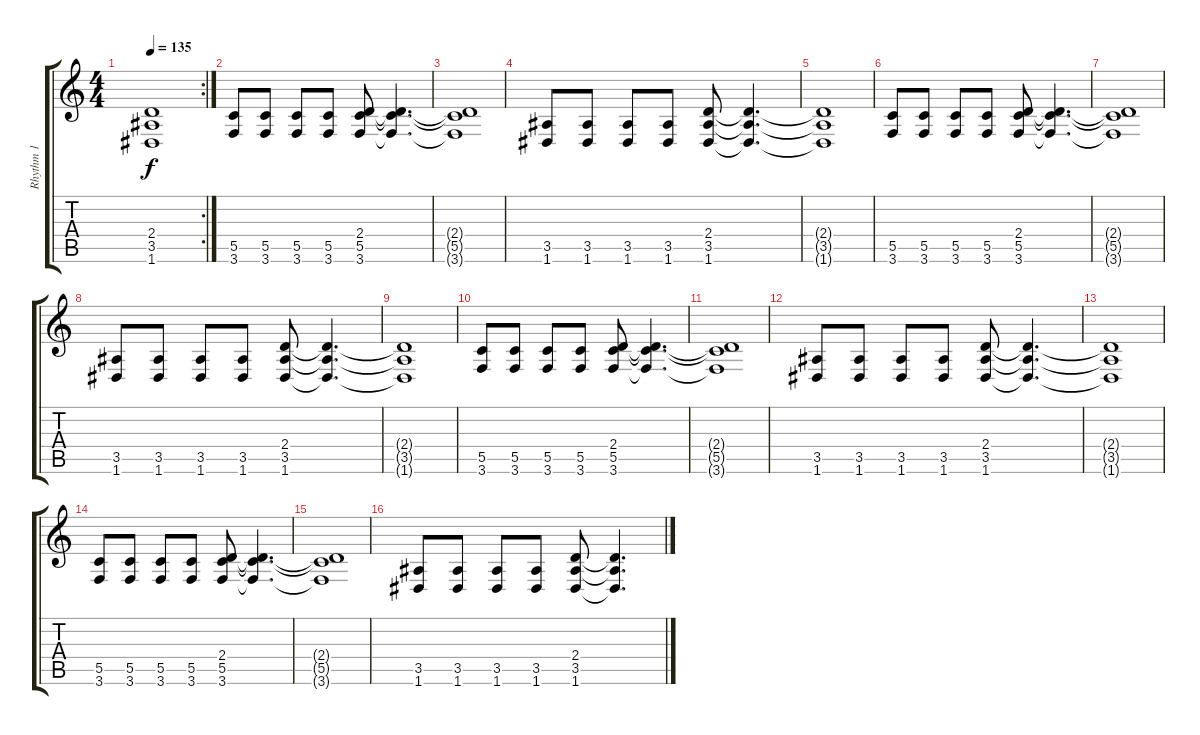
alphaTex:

\track ("Rhythm 1" "Rhythm 1") {instrument distortionguitar}
\staff {score tabs}
\tuning (D4 A3 F3 C3 G2 D2) {hide}
\rc 2
\ts (4 4)
\tempo 135
\clef g2
\ks c
(2.4{t} 3.5{t} 1.6{t}).1{dy f} |
(5.5 3.6).8 (5.5 3.6).8 (5.5 3.6).8 (5.5 3.6).8 (2.4 5.5 3.6).8 (2.4{t} 5.5{t} 3.6{t}).4{d} |
(2.4{t} 5.5{t} 3.6{t}).1 |
(3.5 1.6).8 (3.5 1.6).8 (3.5 1.6).8 (3.5 1.6).8 (2.4 3.5 1.6).8 (2.4{t} 3.5{t} 1.6{t}).4{d} |
(2.4{t} 3.5{t} 1.6{t}).1 |
(5.5 3.6).8 (5.5 3.6).8 (5.5 3.6).8 (5.5 3.6).8 (2.4 5.5 3.6).8 (2.4{t} 5.5{t} 3.6{t}).4{d} |
(2.4{t} 5.5{t} 3.6{t}).1 |
(3.5 1.6).8 (3.5 1.6).8 (3.5 1.6).8 (3.5 1.6).8 (2.4 3.5 1.6).8 (2.4{t} 3.5{t} 1.6{t}).4{d} |
(2.4{t} 3.5{t} 1.6{t}).1 |
(5.5 3.6).8 (5.5 3.6).8 (5.5 3.6).8 (5.5 3.6).8 (2.4 5.5 3.6).8 (2.4{t} 5.5{t} 3.6{t}).4{d} |
(2.4{t} 5.5{t} 3.6{t}).1 |
(3.5 1.6).8 (3.5 1.6).8 (3.5 1.6).8 (3.5 1.6).8 (2.4 3.5 1.6).8 (2.4{t} 3.5{t} 1.6{t}).4{d} |
(2.4{t} 3.5{t} 1.6{t}).1 |
(5.5 3.6).8 (5.5 3.6).8 (5.5 3.6).8 (5.5 3.6).8 (2.4 5.5 3.6).8 (2.4{t} 5.5{t} 3.6{t}).4{d} |
(2.4{t} 5.5{t} 3.6{t}).1 |
(3.5 1.6).8 (3.5 1.6).8 (3.5 1.6).8 (3.5 1.6).8 (2.4 3.5 1.6).8 (2.4{t} 3.5{t} 1.6{t}).4{d}
